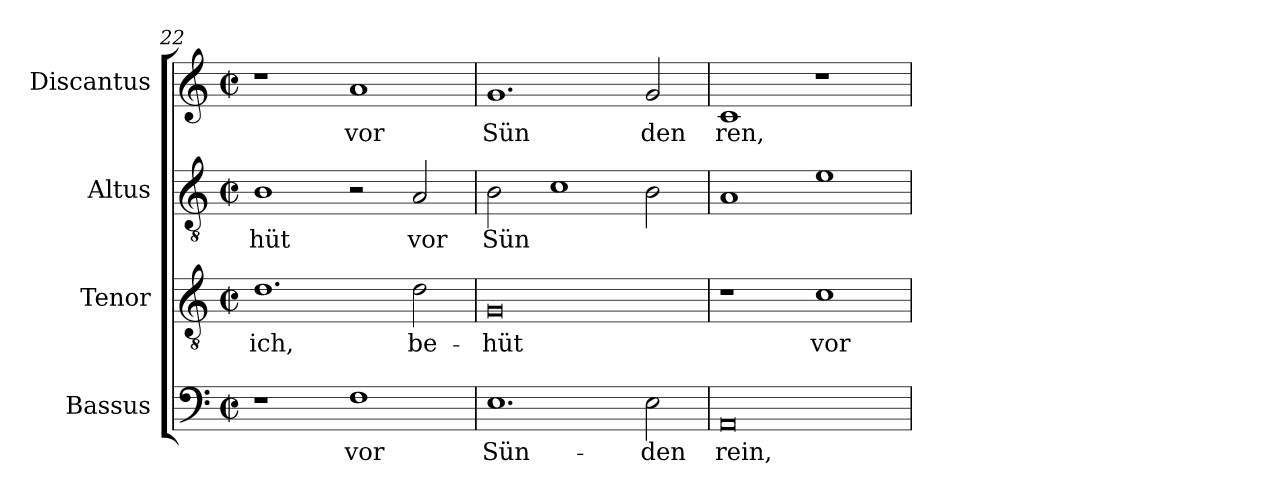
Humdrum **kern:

**kern	**text	**kern	**text	**kern	**text	**kern	**text
*part4	*part4	*part3	*part3	*part2	*part2	*part1	*part1
*staff4	*staff4	*staff3	*staff3	*staff2	*staff2	*staff1	*staff1
*I"Bassus	*	*I"Tenor	*	*I"Altus	*	*I"Discantus	*
!!LO:PB:g=z
*clefF4	*	*clefGv2	*	*clefGv2	*	*clefG2	*
*M2/2	*	*M2/2	*	*M2/2	*	*M2/2	*
*met(c|)	*	*met(c|)	*	*met(c|)	*	*met(c|)	*
=22	=22	=22	=22	=22	=22	=22	=22
!	!	!	!LO:LY:b:cj	!	!LO:LY:b:cj	!	!
1r	.	1.d	ich,	1B	hüt	1r	.
!	!LO:LY:b:cj	!	!	!	!	!	!LO:LY:b:cj
1F	vor	.	.	2r	.	1a	vor
!	!	!	!LO:LY:b:cj	!	!LO:LY:b:cj	!	!
.	.	2d\	be-	2A/	vor	.	.
=23	=23	=23	=23	=23	=23	=23	=23
!	!LO:LY:b:cj	!	!LO:LY:b:cj	!	!LO:LY:b:cj	!	!LO:LY:b:cj
1.E	Sün-	0G	-hüt	2B\	Sün	1.g	Sün
.	.	.	.	1c	.	.	.
!	!LO:LY:b:cj	!	!	!	!	!	!LO:LY:b:cj
2E\	-den	.	.	2B\	.	2g/	den
=24	=24	=24	=24	=24	=24	=24	=24
!	!LO:LY:b:cj	!	!	!	!	!	!LO:LY:b:cj
0AA	rein,	1r	.	1A	.	1c	ren,
!	!	!	!LO:LY:b:cj	!	!	!	!
.	.	1c	vor	1e	.	1r	.
=	=	=	=	=	=	=	=
*-	*-	*-	*-	*-	*-	*-	*-
